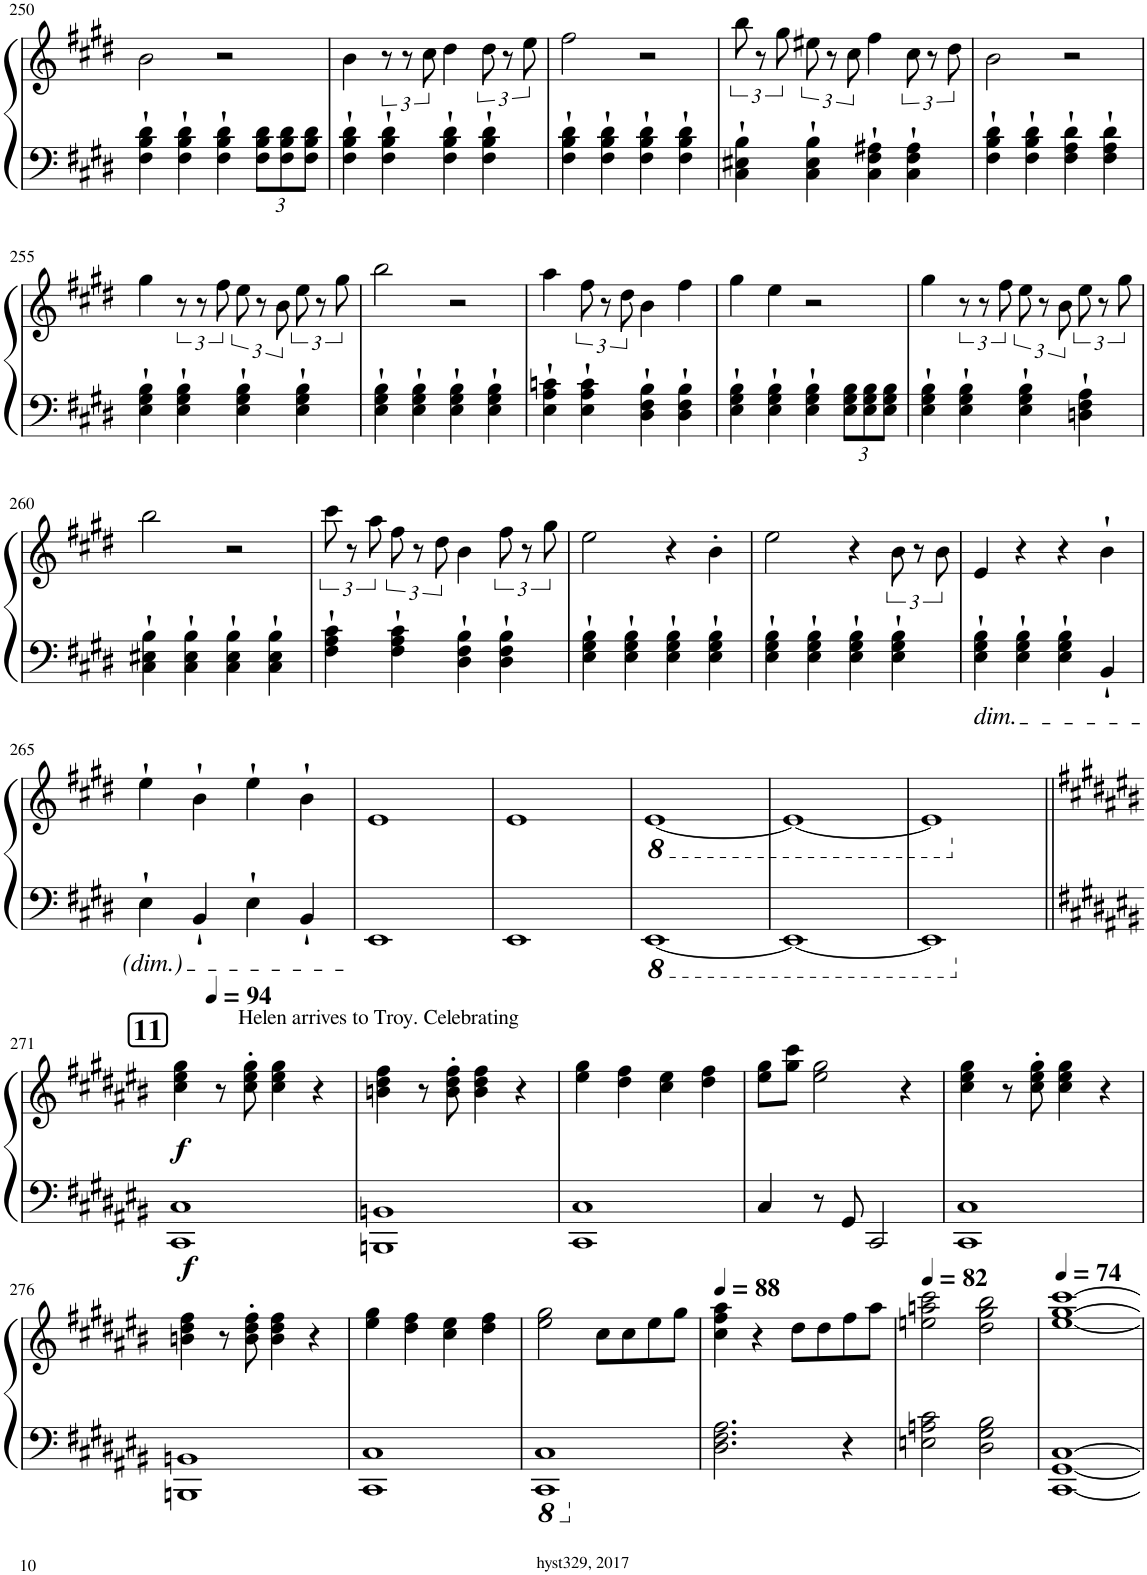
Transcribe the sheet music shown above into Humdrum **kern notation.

**kern	**kern	**dynam
*part1	*part1	*part1
*staff2	*staff1	*staff1/2
*I"Piano	*	*
*I'Pno.	*	*
!!LO:PB:g=z
*clefF4	*clefG2	*
*k[f#c#g#d#]	*k[f#c#g#d#]	*
*M4/4	*M4/4	*
=250	=250	=250
4F#\` 4B\` 4d#\`	2b\	.
4F#\` 4B\` 4d#\`	.	.
4F#\` 4B\` 4d#\`	2r	.
*Xbrackettup	*	*
12F#\ 12B\ 12d#\L	.	.
12F#\ 12B\ 12d#\	.	.
12F#\ 12B\ 12d#\J	.	.
=251	=251	=251
4F#\` 4B\` 4d#\`	4b\	.
4F#\` 4B\` 4d#\`	12r	.
.	12r	.
.	12cc#\	.
4F#\` 4B\` 4d#\`	4dd#\	.
4F#\` 4B\` 4d#\`	12dd#\	.
.	12r	.
.	12ee\	.
=252	=252	=252
4F#\` 4B\` 4d#\`	2ff#\	.
4F#\` 4B\` 4d#\`	.	.
4F#\` 4B\` 4d#\`	2r	.
4F#\` 4B\` 4d#\`	.	.
=253	=253	=253
4C#\` 4E#X\` 4B\`	12bb\	.
.	12r	.
.	12gg#\	.
4C#\` 4E#\` 4B\`	12ee#X\	.
.	12r	.
.	12cc#\	.
4C#\` 4F#\` 4A#X\`	4ff#\	.
4C#\` 4F#\` 4A#\`	12cc#\	.
.	12r	.
.	12dd#\	.
=254	=254	=254
4F#\` 4B\` 4d#\`	2b\	.
4F#\` 4B\` 4d#\`	.	.
4F#\` 4A\` 4d#\`	2r	.
4F#\` 4A\` 4d#\`	.	.
!!LO:LB:g=z
=255	=255	=255
4E\` 4G#\` 4B\`	4gg#\	.
4E\` 4G#\` 4B\`	12r	.
.	12r	.
.	12ff#\	.
4E\` 4G#\` 4B\`	12ee\	.
.	12r	.
.	12b\	.
4E\` 4G#\` 4B\`	12ee\	.
.	12r	.
.	12gg#\	.
=256	=256	=256
4E\` 4G#\` 4B\`	2bb\	.
4E\` 4G#\` 4B\`	.	.
4E\` 4G#\` 4B\`	2r	.
4E\` 4G#\` 4B\`	.	.
=257	=257	=257
4E\` 4A\` 4cn\`	4aa\	.
4E\` 4A\` 4c\`	12ff#\	.
.	12r	.
.	12dd#\	.
4D#\` 4F#\` 4B\`	4b\	.
4D#\` 4F#\` 4B\`	4ff#\	.
=258	=258	=258
4E\` 4G#\` 4B\`	4gg#\	.
4E\` 4G#\` 4B\`	4ee\	.
4E\` 4G#\` 4B\`	2r	.
12E\ 12G#\ 12B\L	.	.
12E\ 12G#\ 12B\	.	.
12E\ 12G#\ 12B\J	.	.
=259	=259	=259
4E\` 4G#\` 4B\`	4gg#\	.
4E\` 4G#\` 4B\`	12r	.
.	12r	.
.	12ff#\	.
4E\` 4G#\` 4B\`	12ee\	.
.	12r	.
.	12b\	.
4Dn\` 4F#\` 4A\`	12ee\	.
.	12r	.
.	12gg#\	.
!!LO:LB:g=z
=260	=260	=260
4C#\` 4E#X\` 4B\`	2bb\	.
4C#\` 4E#\` 4B\`	.	.
4C#\` 4E#\` 4B\`	2r	.
4C#\` 4E#\` 4B\`	.	.
=261	=261	=261
4F#\` 4A\` 4c#\`	12ccc#\	.
.	12r	.
.	12aa\	.
4F#\` 4A\` 4c#\`	12ff#\	.
.	12r	.
.	12dd#\	.
4D#\` 4F#\` 4B\`	4b\	.
4D#\` 4F#\` 4B\`	12ff#\	.
.	12r	.
.	12gg#\	.
=262	=262	=262
4E\` 4G#\` 4B\`	2ee\	.
4E\` 4G#\` 4B\`	.	.
4E\` 4G#\` 4B\`	4r	.
4E\` 4G#\` 4B\`	4b'\	.
=263	=263	=263
4E\` 4G#\` 4B\`	2ee\	.
4E\` 4G#\` 4B\`	.	.
4E\` 4G#\` 4B\`	4r	.
4E\` 4G#\` 4B\`	12b\	.
.	12r	.
.	12b\	.
=264	=264	=264
!LO:TX:b:i:t=dim.	!	!
4E\` 4G#\` 4B\`	4e/	.
4E\` 4G#\` 4B\`	4r	.
4E\` 4G#\` 4B\`	4r	.
4BB`/	4b`\	.
!!LO:LB:g=z
=265	=265	=265
4E`\	4ee`\	.
4BB`/	4b`\	.
4E`\	4ee`\	.
4BB`/	4b`\	.
=266	=266	=266
1EE	1e	.
=267	=267	=267
1EE	1e	.
=268	=268	=268
*8ba	*	*
*	*8ba	*
[1EEE	[1E	.
=269	=269	=269
1EEE_	1E_	.
=270	=270	=270
1EEE]	1E]	.
!!LO:LB:g=z
=271||	=271||	=271||
!!LO:REH:place=s1:a:B:cj:fs=14:t=11
*k[f#c#g#d#a#e#b#]	*k[f#c#g#d#a#e#b#]	*
*X8ba	*	*
*	*X8ba	*
*	*MM94	*
!	!	!LO:DY:b=2
!	!	!LO:DY:n=1:b
1CC# 1C#	4cc#\ 4ee#\ 4gg#\	f f
.	8r	.
!	!LO:TX:a:t=Helen arrives to Troy. Celebrating	!
.	8cc#\' 8ee#\' 8gg#\'	.
.	4cc#\ 4ee#\ 4gg#\	.
.	4r	.
=272	=272	=272
1BBBn 1BBn	4bn\ 4dd#\ 4ff#\	.
.	8r	.
.	8b\' 8dd#\' 8ff#\'	.
.	4b\ 4dd#\ 4ff#\	.
.	4r	.
=273	=273	=273
1CC# 1C#	4ee#\ 4gg#\	.
.	4dd#\ 4ff#\	.
.	4cc#\ 4ee#\	.
.	4dd#\ 4ff#\	.
=274	=274	=274
4C#/	8ee#\ 8gg#\L	.
.	8gg#\ 8ccc#\J	.
8r	2ee#\ 2gg#\	.
8GG#/	.	.
2CC#/	.	.
.	4r	.
=275	=275	=275
1CC# 1C#	4cc#\ 4ee#\ 4gg#\	.
.	8r	.
.	8cc#\' 8ee#\' 8gg#\'	.
.	4cc#\ 4ee#\ 4gg#\	.
.	4r	.
!!LO:LB:g=z
=276	=276	=276
1BBBn 1BBn	4bn\ 4dd#\ 4ff#\	.
.	8r	.
.	8b\' 8dd#\' 8ff#\'	.
.	4b\ 4dd#\ 4ff#\	.
.	4r	.
=277	=277	=277
1CC# 1C#	4ee#\ 4gg#\	.
.	4dd#\ 4ff#\	.
.	4cc#\ 4ee#\	.
.	4dd#\ 4ff#\	.
=278	=278	=278
*8ba	*	*
1CCC# 1CC#	2ee#\ 2gg#\	.
.	8cc#\L	.
.	8cc#\	.
.	8ee#\	.
.	8gg#\J	.
=279	=279	=279
*X8ba	*	*
*	*MM88	*
2.D#\ 2.F#\ 2.A#\	4cc#\ 4ff#\ 4aa#\	.
.	4r	.
.	8dd#\L	.
.	8dd#\	.
4r	8ff#\	.
.	8aa#\J	.
=280	=280	=280
*	*MM82	*
2En\ 2An\ 2c#\	2een\ 2aan\ 2ccc#\	.
2D#\ 2G#\ 2B#\	2dd#\ 2gg#\ 2bb#\	.
=281	=281	=281
*	*MM74	*
[1CC# [1GG# [1C#	[1ee# [1gg# [1ccc#	.
=	=	=
*-	*-	*-
